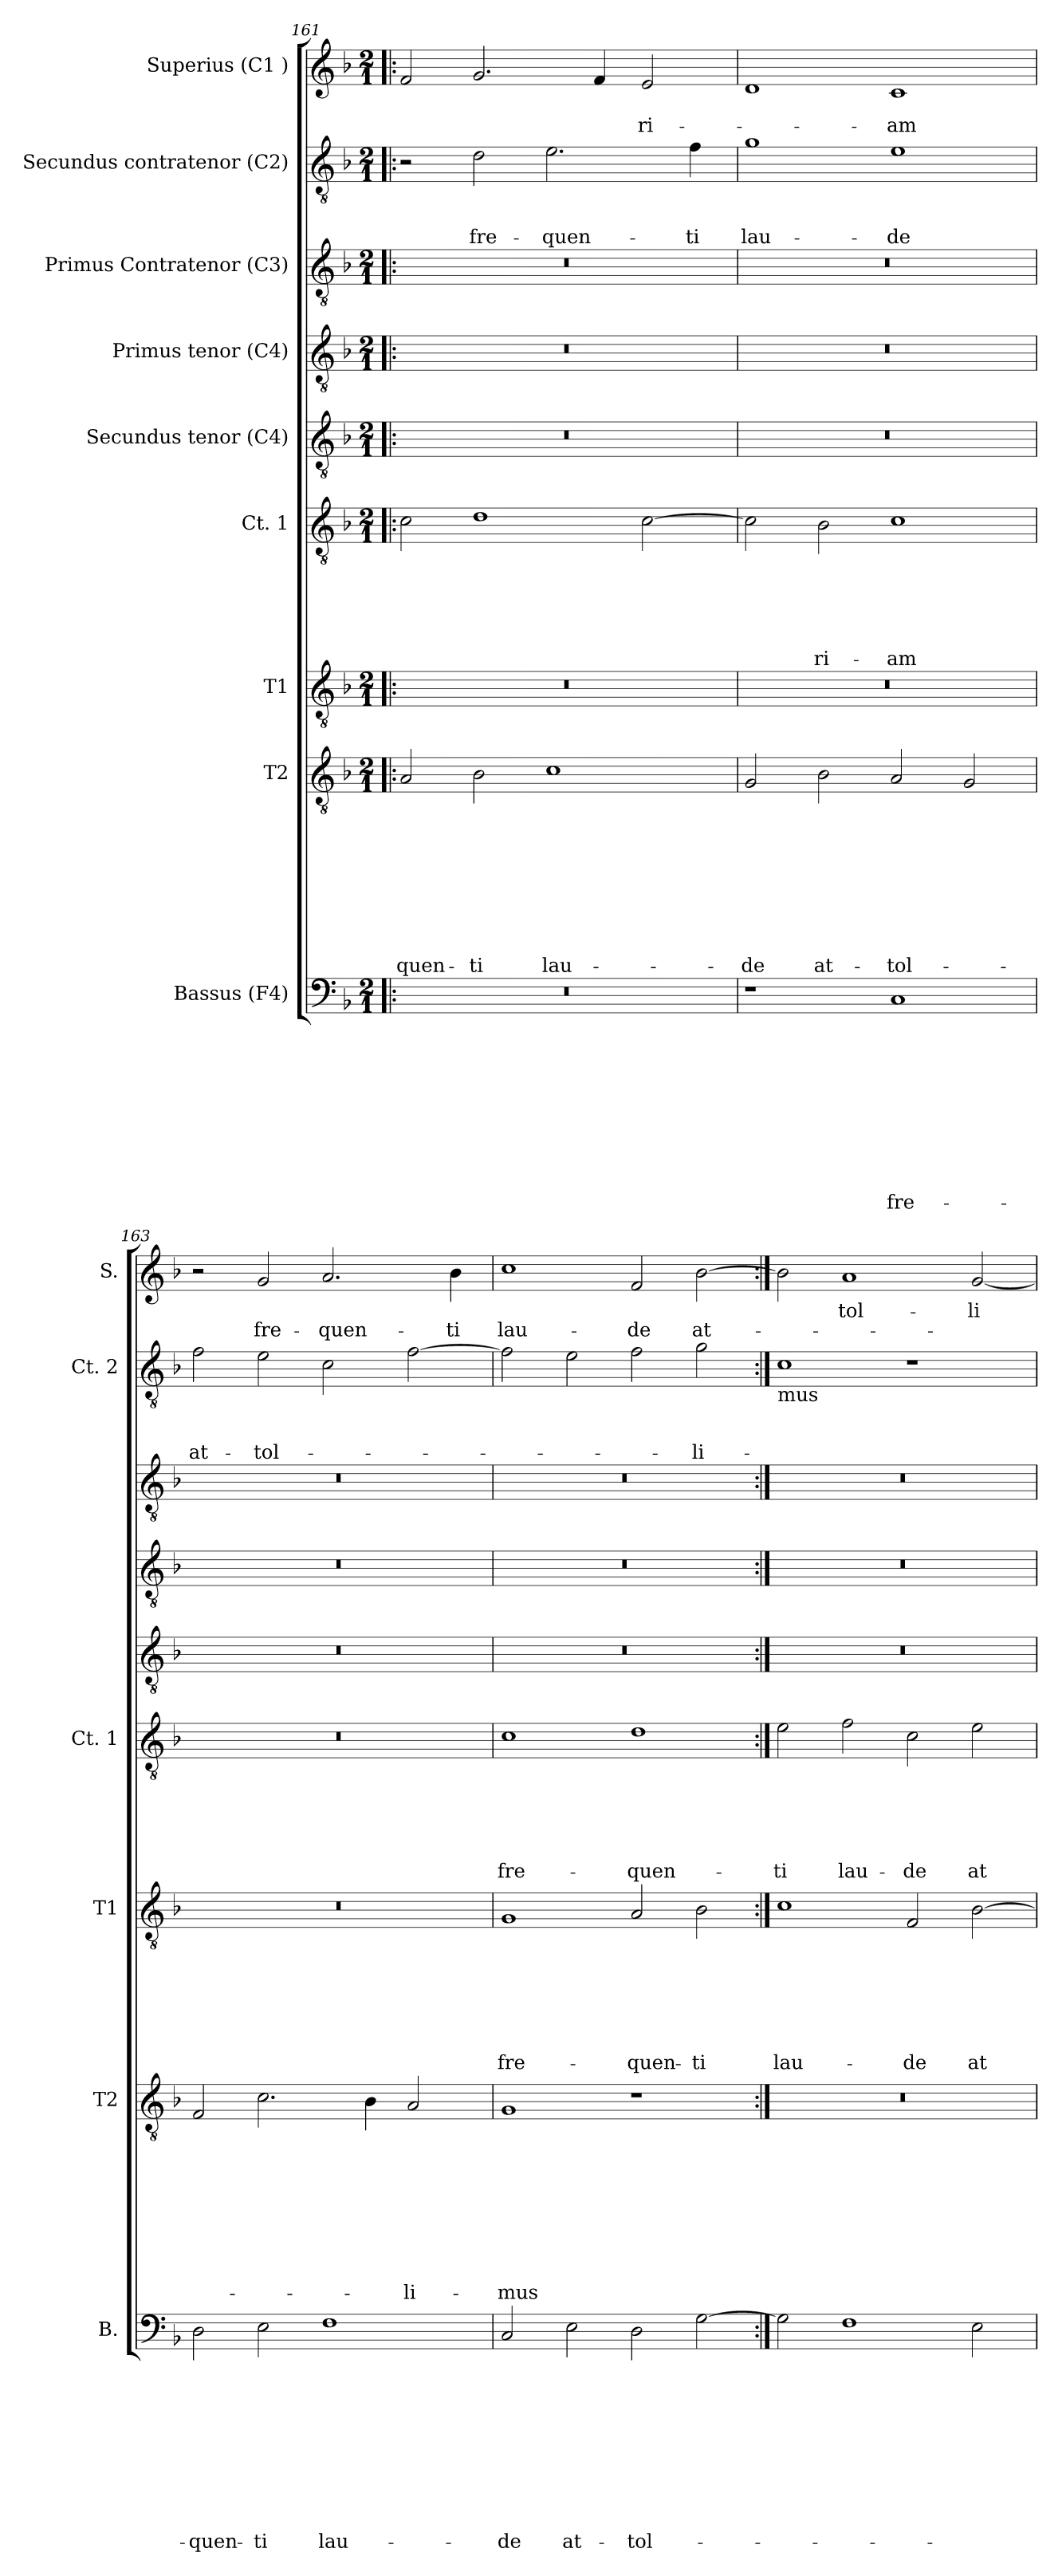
**kern	**text	**text	**text	**text	**text	**text	**text	**text	**text	**text	**kern	**text	**text	**text	**text	**text	**text	**text	**text	**text	**kern	**text	**text	**text	**text	**text	**text	**text	**kern	**text	**text	**text	**text	**text	**text	**kern	**kern	**kern	**kern	**text	**text	**text	**kern	**text	**text
*part9	*part9	*part9	*part9	*part9	*part9	*part9	*part9	*part9	*part9	*part9	*part8	*part8	*part8	*part8	*part8	*part8	*part8	*part8	*part8	*part8	*part7	*part7	*part7	*part7	*part7	*part7	*part7	*part7	*part6	*part6	*part6	*part6	*part6	*part6	*part6	*part5	*part4	*part3	*part2	*part2	*part2	*part2	*part1	*part1	*part1
*staff9	*staff9	*staff9	*staff9	*staff9	*staff9	*staff9	*staff9	*staff9	*staff9	*staff9	*staff8	*staff8	*staff8	*staff8	*staff8	*staff8	*staff8	*staff8	*staff8	*staff8	*staff7	*staff7	*staff7	*staff7	*staff7	*staff7	*staff7	*staff7	*staff6	*staff6	*staff6	*staff6	*staff6	*staff6	*staff6	*staff5	*staff4	*staff3	*staff2	*staff2	*staff2	*staff2	*staff1	*staff1	*staff1
*I"Bassus (F4)	*	*	*	*	*	*	*	*	*	*	*I"T2	*	*	*	*	*	*	*	*	*	*I"T1	*	*	*	*	*	*	*	*I"Ct. 1	*	*	*	*	*	*	*I"Secundus tenor (C4)	*I"Primus tenor (C4)	*I"Primus Contratenor (C3)	*I"Secundus contratenor (C2)	*	*	*	*I"Superius (C1 )	*	*
*I'B.	*	*	*	*	*	*	*	*	*	*	*I'T2	*	*	*	*	*	*	*	*	*	*I'T1	*	*	*	*	*	*	*	*I'Ct. 1	*	*	*	*	*	*	*	*	*	*I'Ct. 2	*	*	*	*I'S.	*	*
*clefF4	*	*	*	*	*	*	*	*	*	*	*clefGv2	*	*	*	*	*	*	*	*	*	*clefGv2	*	*	*	*	*	*	*	*clefGv2	*	*	*	*	*	*	*clefGv2	*clefGv2	*clefGv2	*clefGv2	*	*	*	*clefG2	*	*
*k[b-]	*	*	*	*	*	*	*	*	*	*	*k[b-]	*	*	*	*	*	*	*	*	*	*k[b-]	*	*	*	*	*	*	*	*k[b-]	*	*	*	*	*	*	*k[b-]	*k[b-]	*k[b-]	*k[b-]	*	*	*	*k[b-]	*	*
*F:	*	*	*	*	*	*	*	*	*	*	*F:	*	*	*	*	*	*	*	*	*	*F:	*	*	*	*	*	*	*	*F:	*	*	*	*	*	*	*F:	*F:	*F:	*F:	*	*	*	*F:	*	*
*M2/1	*	*	*	*	*	*	*	*	*	*	*M2/1	*	*	*	*	*	*	*	*	*	*M2/1	*	*	*	*	*	*	*	*M2/1	*	*	*	*	*	*	*M2/1	*M2/1	*M2/1	*M2/1	*	*	*	*M2/1	*	*
=161!|:	=161!|:	=161!|:	=161!|:	=161!|:	=161!|:	=161!|:	=161!|:	=161!|:	=161!|:	=161!|:	=161!|:	=161!|:	=161!|:	=161!|:	=161!|:	=161!|:	=161!|:	=161!|:	=161!|:	=161!|:	=161!|:	=161!|:	=161!|:	=161!|:	=161!|:	=161!|:	=161!|:	=161!|:	=161!|:	=161!|:	=161!|:	=161!|:	=161!|:	=161!|:	=161!|:	=161!|:	=161!|:	=161!|:	=161!|:	=161!|:	=161!|:	=161!|:	=161!|:	=161!|:	=161!|:
!	!	!	!	!	!	!	!	!	!	!	!	!	!	!	!	!	!	!	!	!LO:LY:b	!	!	!	!	!	!	!	!	!	!	!	!	!	!	!	!	!	!	!	!	!	!	!	!	!
0r	.	.	.	.	.	.	.	.	.	.	2A/	.	.	.	.	.	.	.	.	-quen-	0r	.	.	.	.	.	.	.	2c\	.	.	.	.	.	.	0r	0r	0r	2r	.	.	.	2f/	.	.
!	!	!	!	!	!	!	!	!	!	!	!	!	!	!	!	!	!	!	!	!LO:LY:b	!	!	!	!	!	!	!	!	!	!	!	!	!	!	!	!	!	!	!	!	!	!LO:LY:b:rj	!	!	!
.	.	.	.	.	.	.	.	.	.	.	2B-\	.	.	.	.	.	.	.	.	-ti	.	.	.	.	.	.	.	.	1d	.	.	.	.	.	.	.	.	.	2d\	.	.	fre-	2.g/	.	.
!	!	!	!	!	!	!	!	!	!	!	!	!	!	!	!	!	!	!	!	!LO:LY:b	!	!	!	!	!	!	!	!	!	!	!	!	!	!	!	!	!	!	!	!	!	!LO:LY:b:rj	!	!	!
.	.	.	.	.	.	.	.	.	.	.	1c	.	.	.	.	.	.	.	.	lau-	.	.	.	.	.	.	.	.	.	.	.	.	.	.	.	.	.	.	2.e\	.	.	-quen-	.	.	.
.	.	.	.	.	.	.	.	.	.	.	.	.	.	.	.	.	.	.	.	.	.	.	.	.	.	.	.	.	.	.	.	.	.	.	.	.	.	.	.	.	.	.	4f/	.	.
!	!	!	!	!	!	!	!	!	!	!	!	!	!	!	!	!	!	!	!	!	!	!	!	!	!	!	!	!	!	!	!	!	!	!	!	!	!	!	!	!	!	!	!	!	!LO:LY:b:rj
.	.	.	.	.	.	.	.	.	.	.	.	.	.	.	.	.	.	.	.	.	.	.	.	.	.	.	.	.	[>2c\	.	.	.	.	.	.	.	.	.	.	.	.	.	2e/	.	ri-
!	!	!	!	!	!	!	!	!	!	!	!	!	!	!	!	!	!	!	!	!	!	!	!	!	!	!	!	!	!	!	!	!	!	!	!	!	!	!	!	!	!	!LO:LY:b:rj	!	!	!
.	.	.	.	.	.	.	.	.	.	.	.	.	.	.	.	.	.	.	.	.	.	.	.	.	.	.	.	.	.	.	.	.	.	.	.	.	.	.	4f\	.	.	-ti	.	.	.
=162	=162	=162	=162	=162	=162	=162	=162	=162	=162	=162	=162	=162	=162	=162	=162	=162	=162	=162	=162	=162	=162	=162	=162	=162	=162	=162	=162	=162	=162	=162	=162	=162	=162	=162	=162	=162	=162	=162	=162	=162	=162	=162	=162	=162	=162
!	!	!	!	!	!	!	!	!	!	!	!	!	!	!	!	!	!	!	!	!LO:LY:b	!	!	!	!	!	!	!	!	!	!	!	!	!	!	!	!	!	!	!	!	!	!LO:LY:b:rj	!	!	!
1r	.	.	.	.	.	.	.	.	.	.	2G/	.	.	.	.	.	.	.	.	-de	0r	.	.	.	.	.	.	.	2c\]	.	.	.	.	.	.	0r	0r	0r	1g	.	.	lau-	1d	.	.
!	!	!	!	!	!	!	!	!	!	!	!	!	!	!	!	!	!	!	!	!LO:LY:b	!	!	!	!	!	!	!	!	!	!	!	!	!	!	!LO:LY:b	!	!	!	!	!	!	!	!	!	!
.	.	.	.	.	.	.	.	.	.	.	2B-\	.	.	.	.	.	.	.	.	at-	.	.	.	.	.	.	.	.	2B-\	.	.	.	.	.	-ri-	.	.	.	.	.	.	.	.	.	.
!	!	!	!	!	!	!	!	!	!	!LO:LY:b	!	!	!	!	!	!	!	!	!	!LO:LY:b	!	!	!	!	!	!	!	!	!	!	!	!	!	!	!LO:LY:b	!	!	!	!	!	!	!LO:LY:b:rj	!	!	!LO:LY:b:rj
1C	.	.	.	.	.	.	.	.	.	fre-	2A/	.	.	.	.	.	.	.	.	-tol-	.	.	.	.	.	.	.	.	1c	.	.	.	.	.	-am	.	.	.	1e	.	.	-de	1c	.	-am
.	.	.	.	.	.	.	.	.	.	.	2G/	.	.	.	.	.	.	.	.	.	.	.	.	.	.	.	.	.	.	.	.	.	.	.	.	.	.	.	.	.	.	.	.	.	.
=163	=163	=163	=163	=163	=163	=163	=163	=163	=163	=163	=163	=163	=163	=163	=163	=163	=163	=163	=163	=163	=163	=163	=163	=163	=163	=163	=163	=163	=163	=163	=163	=163	=163	=163	=163	=163	=163	=163	=163	=163	=163	=163	=163	=163	=163
!	!	!	!	!	!	!	!	!	!	!LO:LY:b	!	!	!	!	!	!	!	!	!	!	!	!	!	!	!	!	!	!	!	!	!	!	!	!	!	!	!	!	!	!	!	!LO:LY:b:rj	!	!	!
2D\	.	.	.	.	.	.	.	.	.	-quen-	2F/	.	.	.	.	.	.	.	.	.	0r	.	.	.	.	.	.	.	0r	.	.	.	.	.	.	0r	0r	0r	2f\	.	.	at-	2r	.	.
!	!	!	!	!	!	!	!	!	!	!LO:LY:b	!	!	!	!	!	!	!	!	!	!	!	!	!	!	!	!	!	!	!	!	!	!	!	!	!	!	!	!	!	!	!	!LO:LY:b:rj	!	!	!LO:LY:b:rj
2E\	.	.	.	.	.	.	.	.	.	-ti	2.c\	.	.	.	.	.	.	.	.	.	.	.	.	.	.	.	.	.	.	.	.	.	.	.	.	.	.	.	2e\	.	.	-tol-	2g/	.	fre-
!	!	!	!	!	!	!	!	!	!	!LO:LY:b	!	!	!	!	!	!	!	!	!	!	!	!	!	!	!	!	!	!	!	!	!	!	!	!	!	!	!	!	!	!	!	!	!	!	!LO:LY:b:rj
1F	.	.	.	.	.	.	.	.	.	lau-	.	.	.	.	.	.	.	.	.	.	.	.	.	.	.	.	.	.	.	.	.	.	.	.	.	.	.	.	2c\	.	.	.	2.a/	.	-quen-
.	.	.	.	.	.	.	.	.	.	.	4B-\	.	.	.	.	.	.	.	.	.	.	.	.	.	.	.	.	.	.	.	.	.	.	.	.	.	.	.	.	.	.	.	.	.	.
!	!	!	!	!	!	!	!	!	!	!	!	!	!	!	!	!	!	!	!	!LO:LY:b	!	!	!	!	!	!	!	!	!	!	!	!	!	!	!	!	!	!	!	!	!	!	!	!	!
.	.	.	.	.	.	.	.	.	.	.	2A/	.	.	.	.	.	.	.	.	-li-	.	.	.	.	.	.	.	.	.	.	.	.	.	.	.	.	.	.	[>2f\	.	.	.	.	.	.
!	!	!	!	!	!	!	!	!	!	!	!	!	!	!	!	!	!	!	!	!	!	!	!	!	!	!	!	!	!	!	!	!	!	!	!	!	!	!	!	!	!	!	!	!	!LO:LY:b:rj
.	.	.	.	.	.	.	.	.	.	.	.	.	.	.	.	.	.	.	.	.	.	.	.	.	.	.	.	.	.	.	.	.	.	.	.	.	.	.	.	.	.	.	4b-\	.	-ti
=164	=164	=164	=164	=164	=164	=164	=164	=164	=164	=164	=164	=164	=164	=164	=164	=164	=164	=164	=164	=164	=164	=164	=164	=164	=164	=164	=164	=164	=164	=164	=164	=164	=164	=164	=164	=164	=164	=164	=164	=164	=164	=164	=164	=164	=164
!	!	!	!	!	!	!	!	!	!	!LO:LY:b	!	!	!	!	!	!	!	!	!	!LO:LY:b	!	!	!	!	!	!	!	!LO:LY:b	!	!	!	!	!	!	!LO:LY:b	!	!	!	!	!	!	!	!	!	!LO:LY:b:rj
2C/	.	.	.	.	.	.	.	.	.	-de	1G	.	.	.	.	.	.	.	.	-mus	1G	.	.	.	.	.	.	fre-	1c	.	.	.	.	.	fre-	0r	0r	0r	2f\]	.	.	.	1cc	.	lau-
!	!	!	!	!	!	!	!	!	!	!LO:LY:b	!	!	!	!	!	!	!	!	!	!	!	!	!	!	!	!	!	!	!	!	!	!	!	!	!	!	!	!	!	!	!	!	!	!	!
2E\	.	.	.	.	.	.	.	.	.	at-	.	.	.	.	.	.	.	.	.	.	.	.	.	.	.	.	.	.	.	.	.	.	.	.	.	.	.	.	2e\	.	.	.	.	.	.
!	!	!	!	!	!	!	!	!	!	!LO:LY:b	!	!	!	!	!	!	!	!	!	!	!	!	!	!	!	!	!	!LO:LY:b	!	!	!	!	!	!	!LO:LY:b	!	!	!	!	!	!	!	!	!	!LO:LY:b:rj
2D\	.	.	.	.	.	.	.	.	.	-tol-	1r	.	.	.	.	.	.	.	.	.	2A/	.	.	.	.	.	.	-quen-	1d	.	.	.	.	.	-quen-	.	.	.	2f\	.	.	.	2f/	.	-de
!	!	!	!	!	!	!	!	!	!	!	!	!	!	!	!	!	!	!	!	!	!	!	!	!	!	!	!	!LO:LY:b	!	!	!	!	!	!	!	!	!	!	!	!	!	!LO:LY:b:rj	!	!	!LO:LY:b:rj
[>2G\	.	.	.	.	.	.	.	.	.	.	.	.	.	.	.	.	.	.	.	.	2B-\	.	.	.	.	.	.	-ti	.	.	.	.	.	.	.	.	.	.	2g\	.	.	-li-	[>2b-\	.	at-
!!LO:PB:g=z
=165:|!	=165:|!	=165:|!	=165:|!	=165:|!	=165:|!	=165:|!	=165:|!	=165:|!	=165:|!	=165:|!	=165:|!	=165:|!	=165:|!	=165:|!	=165:|!	=165:|!	=165:|!	=165:|!	=165:|!	=165:|!	=165:|!	=165:|!	=165:|!	=165:|!	=165:|!	=165:|!	=165:|!	=165:|!	=165:|!	=165:|!	=165:|!	=165:|!	=165:|!	=165:|!	=165:|!	=165:|!	=165:|!	=165:|!	=165:|!	=165:|!	=165:|!	=165:|!	=165:|!	=165:|!	=165:|!
!	!	!	!	!	!	!	!	!	!	!	!	!	!	!	!	!	!	!	!	!	!	!	!	!	!	!	!	!	!	!	!	!	!	!	!	!	!	!	!LO:TX:b:t=mus	!	!	!	!	!	!
!	!	!	!	!	!	!	!	!	!	!	!	!	!	!	!	!	!	!	!	!	!	!	!	!	!	!	!	!LO:LY:b	!	!	!	!	!	!	!LO:LY:b	!	!	!	!	!	!	!	!	!	!
2G\]	.	.	.	.	.	.	.	.	.	.	0r	.	.	.	.	.	.	.	.	.	1c	.	.	.	.	.	.	lau-	2e\	.	.	.	.	.	-ti	0r	0r	0r	1c	.	.	.	2b-\]	.	.
!	!	!	!	!	!	!	!	!	!	!	!	!	!	!	!	!	!	!	!	!	!	!	!	!	!	!	!	!	!	!	!	!	!	!	!LO:LY:b	!	!	!	!	!	!	!	!	!LO:LY:b:rj	!
1F	.	.	.	.	.	.	.	.	.	.	.	.	.	.	.	.	.	.	.	.	.	.	.	.	.	.	.	.	2f\	.	.	.	.	.	lau-	.	.	.	.	.	.	.	1a	-tol-	.
!	!	!	!	!	!	!	!	!	!	!	!	!	!	!	!	!	!	!	!	!	!	!	!	!	!	!	!	!LO:LY:b	!	!	!	!	!	!	!LO:LY:b	!	!	!	!	!	!	!	!	!	!
.	.	.	.	.	.	.	.	.	.	.	.	.	.	.	.	.	.	.	.	.	2F/	.	.	.	.	.	.	-de	2c\	.	.	.	.	.	-de	.	.	.	1r	.	.	.	.	.	.
!	!	!	!	!	!	!	!	!	!	!	!	!	!	!	!	!	!	!	!	!	!	!	!	!	!	!	!	!LO:LY:b	!	!	!	!	!	!	!LO:LY:b	!	!	!	!	!	!	!	!	!LO:LY:b:rj	!
2E\	.	.	.	.	.	.	.	.	.	.	.	.	.	.	.	.	.	.	.	.	[>2B-\	.	.	.	.	.	.	at-	2e\	.	.	.	.	.	at-	.	.	.	.	.	.	.	[<2g/	-li-	.
=	=	=	=	=	=	=	=	=	=	=	=	=	=	=	=	=	=	=	=	=	=	=	=	=	=	=	=	=	=	=	=	=	=	=	=	=	=	=	=	=	=	=	=	=	=
*-	*-	*-	*-	*-	*-	*-	*-	*-	*-	*-	*-	*-	*-	*-	*-	*-	*-	*-	*-	*-	*-	*-	*-	*-	*-	*-	*-	*-	*-	*-	*-	*-	*-	*-	*-	*-	*-	*-	*-	*-	*-	*-	*-	*-	*-
